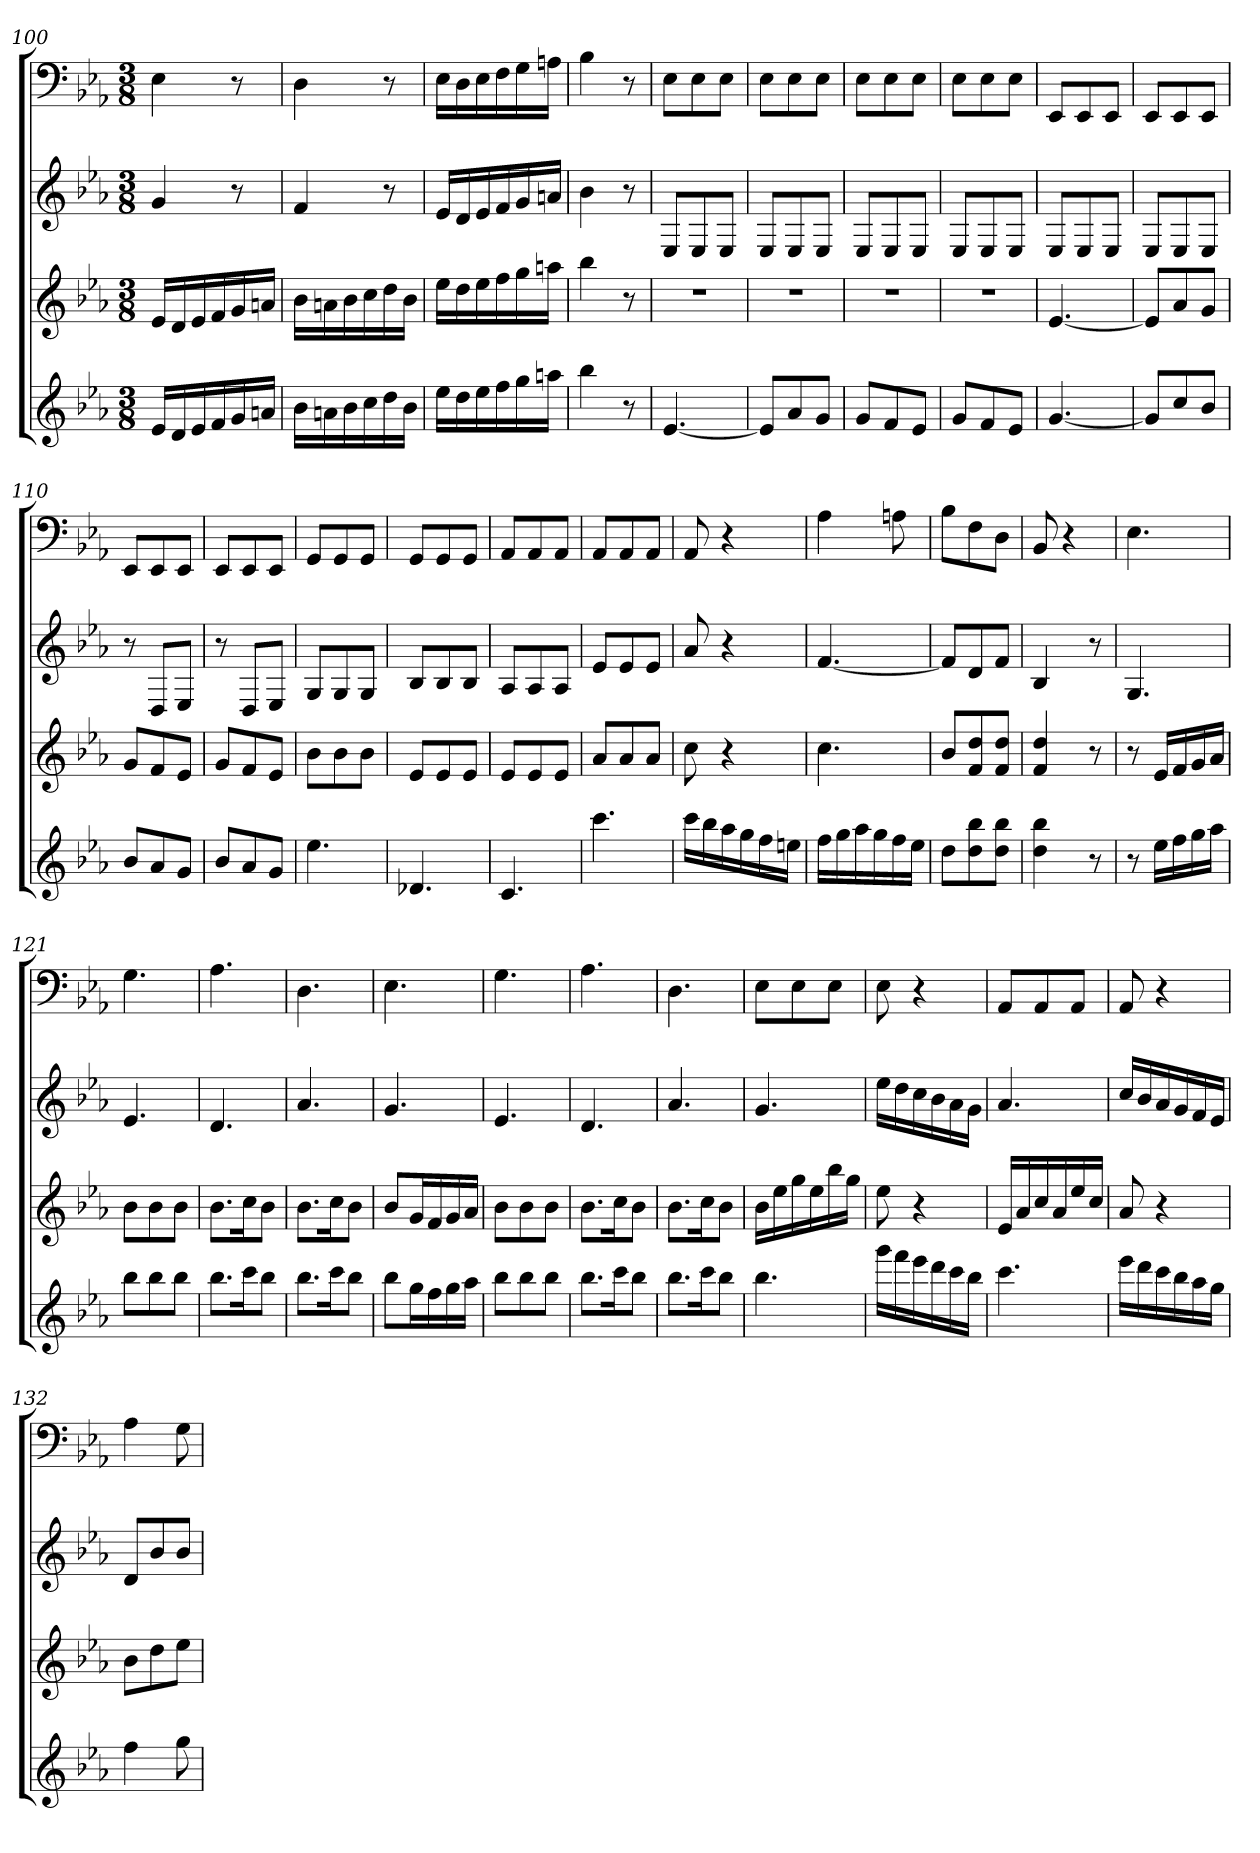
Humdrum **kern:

**kern	**kern	**kern	**kern
*part4	*part3	*part2	*part1
*staff4	*staff3	*staff2	*staff1
*k[b-e-a-]	*k[b-e-a-]	*k[b-e-a-]	*k[b-e-a-]
*E-:	*E-:	*E-:	*E-:
*M3/8	*M3/8	*M3/8	*M3/8
=100	=100	=100	=100
16e-LL	16e-LL	4g	4E-
16d	16d	.	.
16e-	16e-	.	.
16f	16f	.	.
16g	16g	8r	8r
16anJJ	16anJJ	.	.
=101	=101	=101	=101
16b-LL	16b-LL	4f	4D
16an	16an	.	.
16b-	16b-	.	.
16cc	16cc	.	.
16dd	16dd	8r	8r
16b-JJ	16b-JJ	.	.
=102	=102	=102	=102
16ee-LL	16ee-LL	16e-LL	16E-LL
16dd	16dd	16d	16D
16ee-	16ee-	16e-	16E-
16ff	16ff	16f	16F
16gg	16gg	16g	16G
16aanJJ	16aanJJ	16anJJ	16AnJJ
=103	=103	=103	=103
4bb-	4bb-	4b-	4B-
8r	8r	8r	8r
=104	=104	=104	=104
[4.e-	4.r	8E-L	8E-L
.	.	8E-	8E-
.	.	8E-J	8E-J
=105	=105	=105	=105
8e-L]	4.r	8E-L	8E-L
8a-	.	8E-	8E-
8gJ	.	8E-J	8E-J
=106	=106	=106	=106
8gL	4.r	8E-L	8E-L
8f	.	8E-	8E-
8e-J	.	8E-J	8E-J
=107	=107	=107	=107
8gL	4.r	8E-L	8E-L
8f	.	8E-	8E-
8e-J	.	8E-J	8E-J
=108	=108	=108	=108
[4.g	[4.e-	8E-L	8EE-L
.	.	8E-	8EE-
.	.	8E-J	8EE-J
=109	=109	=109	=109
8gL]	8e-L]	8E-L	8EE-L
8cc	8a-	8E-	8EE-
8b-J	8gJ	8E-J	8EE-J
=110	=110	=110	=110
8b-L	8gL	8r	8EE-L
8a-	8f	8DL	8EE-
8gJ	8e-J	8E-J	8EE-J
=111	=111	=111	=111
8b-L	8gL	8r	8EE-L
8a-	8f	8DL	8EE-
8gJ	8e-J	8E-J	8EE-J
=112	=112	=112	=112
4.ee-	8b-L	8GL	8GGL
.	8b-	8G	8GG
.	8b-J	8GJ	8GGJ
=113	=113	=113	=113
4.d-X	8e-L	8B-L	8GGL
.	8e-	8B-	8GG
.	8e-J	8B-J	8GGJ
=114	=114	=114	=114
4.c	8e-L	8A-L	8AA-L
.	8e-	8A-	8AA-
.	8e-J	8A-J	8AA-J
=115	=115	=115	=115
4.ccc	8a-L	8e-L	8AA-L
.	8a-	8e-	8AA-
.	8a-J	8e-J	8AA-J
=116	=116	=116	=116
16cccLL	8cc	8a-	8AA-
16bb-	.	.	.
16aa-	4r	4r	4r
16gg	.	.	.
16ff	.	.	.
16eenJJ	.	.	.
=117	=117	=117	=117
16ffLL	4.cc	[4.f	4A-
16gg	.	.	.
16aa-	.	.	.
16gg	.	.	.
16ff	.	.	8An
16ee-JJ	.	.	.
=118	=118	=118	=118
8ddL	8b-L	8fL]	8B-L
8dd 8bb-	8f 8dd	8d	8F
8dd 8bb-J	8f 8ddJ	8fJ	8DJ
=119	=119	=119	=119
4dd 4bb-	4f 4dd	4B-	8BB-
.	.	.	4r
8r	8r	8r	.
=120	=120	=120	=120
8r	8r	4.G	4.E-
16ee-LL	16e-LL	.	.
16ff	16f	.	.
16gg	16g	.	.
16aa-JJ	16a-JJ	.	.
=121	=121	=121	=121
8bb-L	8b-L	4.e-	4.G
8bb-	8b-	.	.
8bb-J	8b-J	.	.
=122	=122	=122	=122
8.bb-L	8.b-L	4.d	4.A-
16cccK	16ccK	.	.
8bb-J	8b-J	.	.
=123	=123	=123	=123
8.bb-L	8.b-L	4.a-	4.D
16cccK	16ccK	.	.
8bb-J	8b-J	.	.
=124	=124	=124	=124
8bb-L	8b-L	4.g	4.E-
16ggL	16gL	.	.
16ff	16f	.	.
16gg	16g	.	.
16aa-JJ	16a-JJ	.	.
=125	=125	=125	=125
8bb-L	8b-L	4.e-	4.G
8bb-	8b-	.	.
8bb-J	8b-J	.	.
=126	=126	=126	=126
8.bb-L	8.b-L	4.d	4.A-
16cccK	16ccK	.	.
8bb-J	8b-J	.	.
=127	=127	=127	=127
8.bb-L	8.b-L	4.a-	4.D
16cccK	16ccK	.	.
8bb-J	8b-J	.	.
=128	=128	=128	=128
4.bb-	16b-LL	4.g	8E-L
.	16ee-	.	.
.	16gg	.	8E-
.	16ee-	.	.
.	16bb-	.	8E-J
.	16ggJJ	.	.
=129	=129	=129	=129
16gggLL	8ee-	16ee-LL	8E-
16fff	.	16dd	.
16eee-	4r	16cc	4r
16ddd	.	16b-	.
16ccc	.	16a-	.
16bb-JJ	.	16gJJ	.
=130	=130	=130	=130
4.ccc	16e-LL	4.a-	8AA-L
.	16a-	.	.
.	16cc	.	8AA-
.	16a-	.	.
.	16ee-	.	8AA-J
.	16ccJJ	.	.
=131	=131	=131	=131
16eee-LL	8a-	16ccLL	8AA-
16ddd	.	16b-	.
16ccc	4r	16a-	4r
16bb-	.	16g	.
16aa-	.	16f	.
16ggJJ	.	16e-JJ	.
=132	=132	=132	=132
4ff	8b-L	8dL	4A-
.	8dd	8b-	.
8gg	8ee-J	8b-J	8G
=	=	=	=
*-	*-	*-	*-
